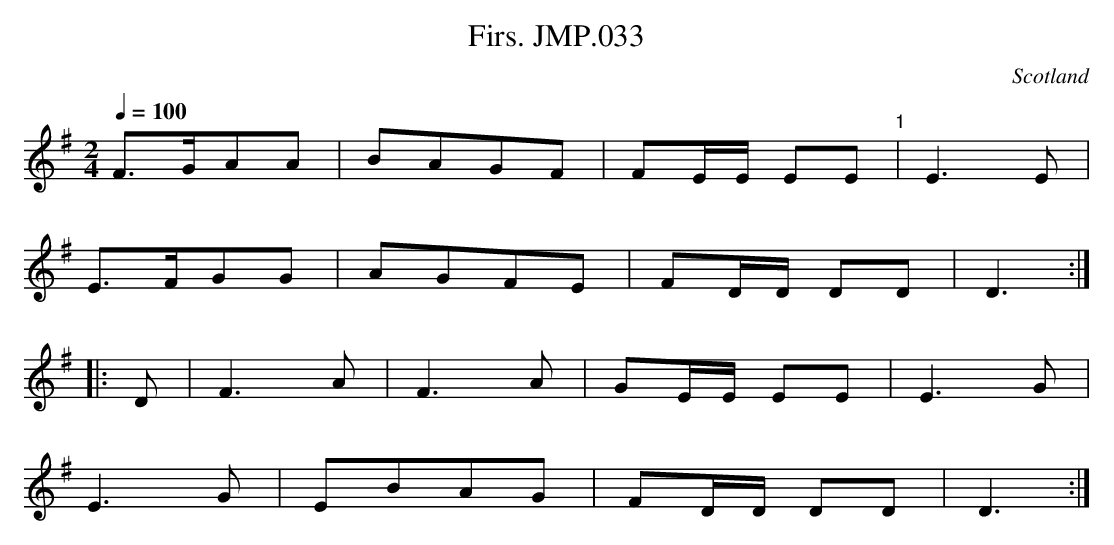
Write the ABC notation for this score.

X:1
T:Firs. JMP.033
L:1/8
M:2/4
O:Scotland
Q:1/4=100
K:G major
F>GAA | BAGF | FE/E/  EE "1" | E3 E |!
E>FGG | AGFE | FD/D/ DD | D3 :|!
|:D | F3 A | F3 A | GE/E/ EE | E3 G |!
E3G| EBAG |  FD/D/ DD | D3 :|
